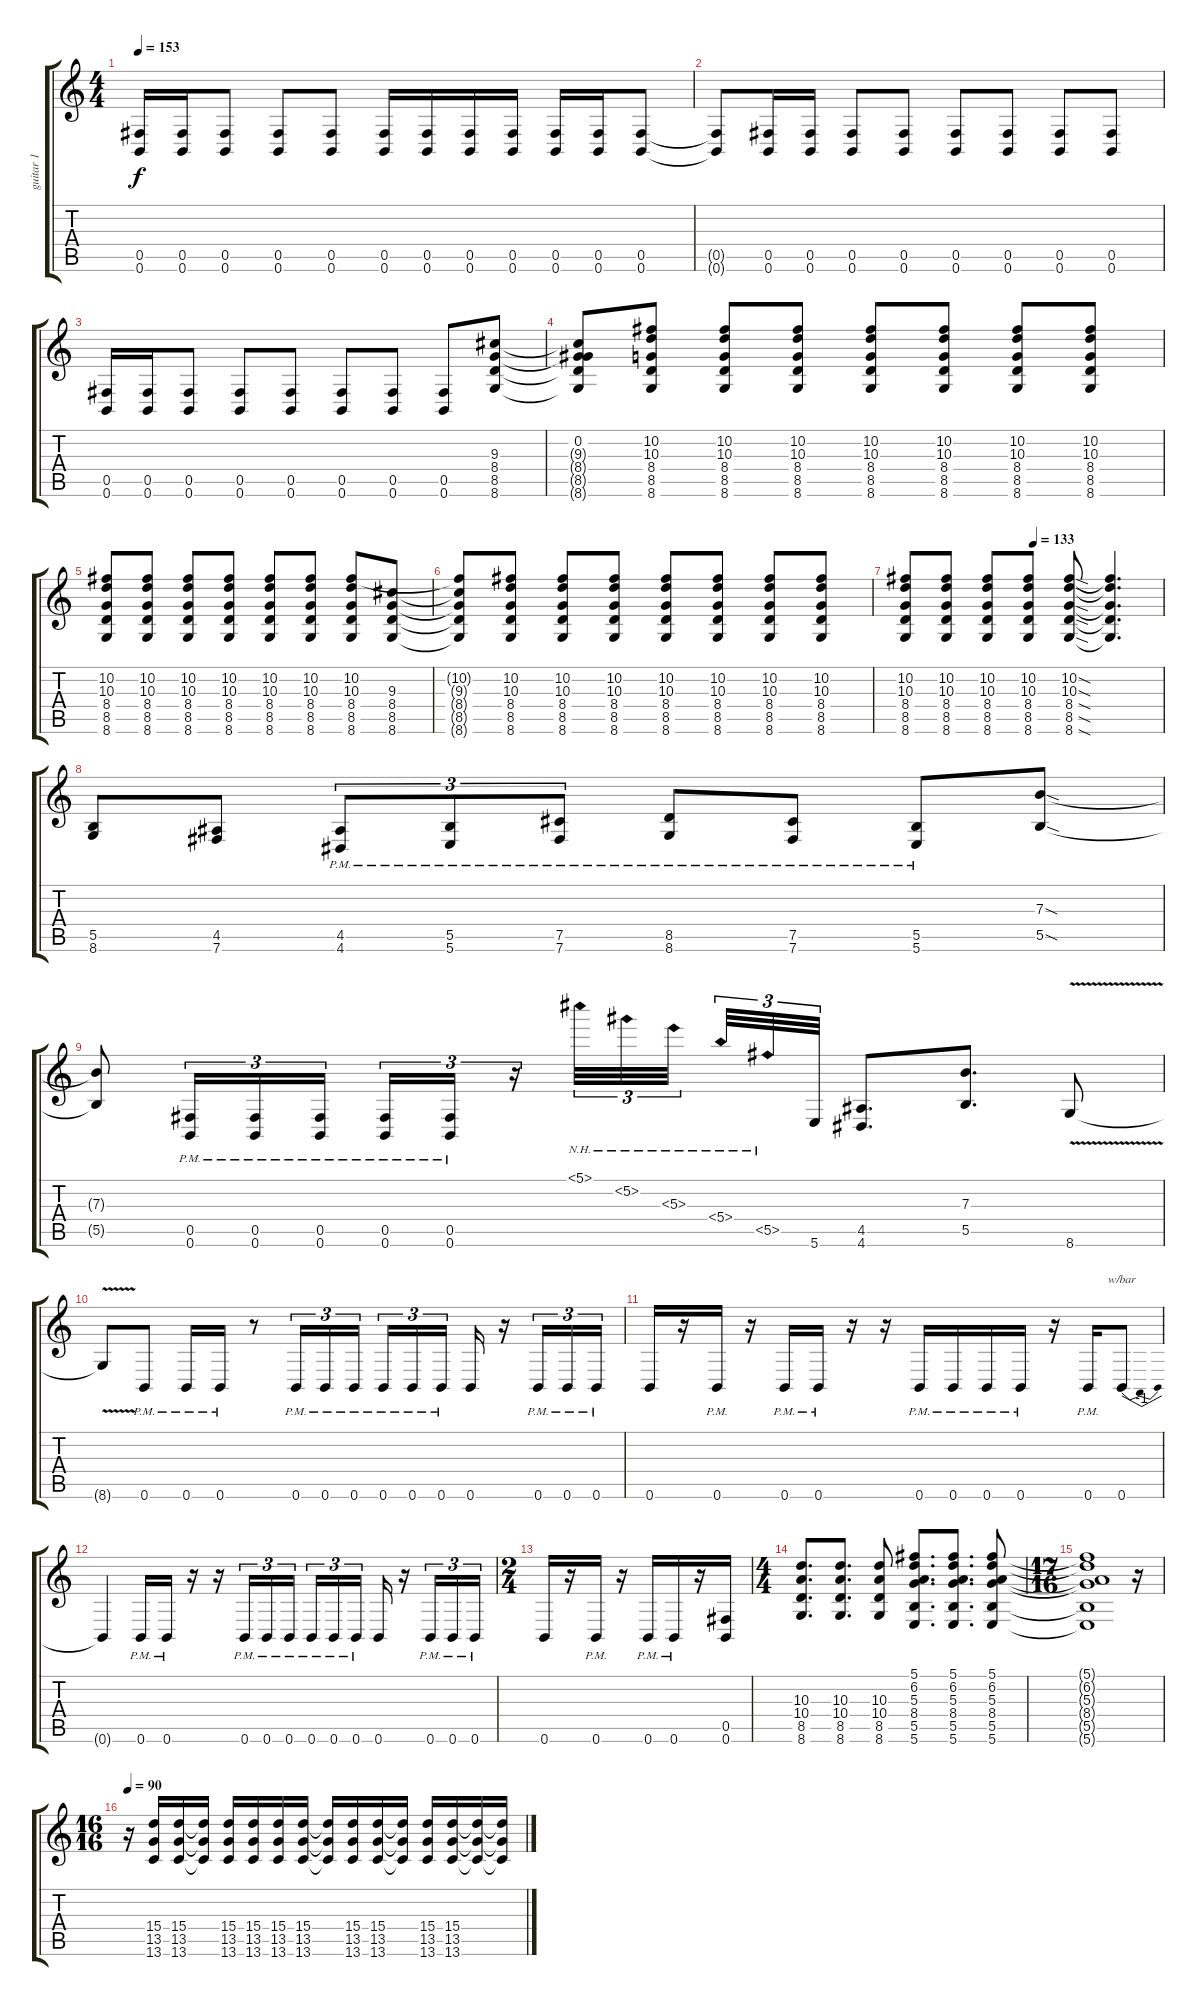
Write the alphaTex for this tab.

\track ("guitar 1" "guitar 1") {instrument distortionguitar}
\staff {score tabs}
\tuning (Db4 Ab3 E3 B2 Gb2 B1) {hide}
\ts (4 4)
\tempo 153
\clef g2
\ks c
(0.5 0.6).16{dy f} (0.5 0.6).16 (0.5 0.6).8 (0.5 0.6).8 (0.5 0.6).8 (0.5 0.6).16 (0.5 0.6).16 (0.5 0.6).16 (0.5 0.6).16 (0.5 0.6).16 (0.5 0.6).16 (0.5 0.6).8 |
(0.5{t} 0.6{t}).8 (0.5 0.6).16 (0.5 0.6).16 (0.5 0.6).8 (0.5 0.6).8 (0.5 0.6).8 (0.5 0.6).8 (0.5 0.6).8 (0.5 0.6).8 |
(0.5 0.6).16 (0.5 0.6).16 (0.5 0.6).8 (0.5 0.6).8 (0.5 0.6).8 (0.5 0.6).8 (0.5 0.6).8 (0.5 0.6).8 (9.3 8.4 8.5 8.6).8 |
(0.2 9.3{t} 8.4{t} 8.5{t} 8.6{t}).8 (10.2 10.3 8.4 8.5 8.6).8 (10.2 10.3 8.4 8.5 8.6).8 (10.2 10.3 8.4 8.5 8.6).8 (10.2 10.3 8.4 8.5 8.6).8 (10.2 10.3 8.4 8.5 8.6).8 (10.2 10.3 8.4 8.5 8.6).8 (10.2 10.3 8.4 8.5 8.6).8 |
(10.2 10.3 8.4 8.5 8.6).8 (10.2 10.3 8.4 8.5 8.6).8 (10.2 10.3 8.4 8.5 8.6).8 (10.2 10.3 8.4 8.5 8.6).8 (10.2 10.3 8.4 8.5 8.6).8 (10.2 10.3 8.4 8.5 8.6).8 (10.2 10.3 8.4 8.5 8.6).8 (9.3 8.4 8.5 8.6).8 |
(10.2{t} 9.3{t} 8.4{t} 8.5{t} 8.6{t}).8 (10.2 10.3 8.4 8.5 8.6).8 (10.2 10.3 8.4 8.5 8.6).8 (10.2 10.3 8.4 8.5 8.6).8 (10.2 10.3 8.4 8.5 8.6).8 (10.2 10.3 8.4 8.5 8.6).8 (10.2 10.3 8.4 8.5 8.6).8 (10.2 10.3 8.4 8.5 8.6).8 |
\tempo (133 0.5)
(10.2 10.3 8.4 8.5 8.6).8 (10.2 10.3 8.4 8.5 8.6).8 (10.2 10.3 8.4 8.5 8.6).8 (10.2 10.3 8.4 8.5 8.6).8 (10.2{sod} 10.3{sod} 8.4{sod} 8.5{sod} 8.6{sod}).8 (10.2{t} 10.3{t} 8.4{t} 8.5{t} 8.6{t}).4{d} |
(5.5 8.6).8 (4.5 7.6).8 (4.5 4.6{pm}).8{tu (3 2)} (5.5 5.6{pm}).8{tu (3 2)} (7.5 7.6{pm}).8{tu (3 2)} (8.5 8.6{pm}).8 (7.5 7.6{pm}).8 (5.5 5.6{pm}).8 (7.3{sod} 5.5{sod}).8 |
(7.3{t} 5.5{t}).8 (0.5 0.6{pm}).16{tu (3 2)} (0.5 0.6{pm}).16{tu (3 2)} (0.5 0.6{pm}).16{tu (3 2)} (0.5 0.6{pm}).16{tu (3 2)} (0.5 0.6{pm}).16{tu (3 2)} r.16{tu (3 2)} 5.1{nh}.32{tu (3 2)} 5.2{nh}.32{tu (3 2)} 5.3{nh}.32{tu (3 2) beam splitsecondary} 5.4{nh}.32{tu (3 2)} 5.5{nh}.32{tu (3 2)} 5.6.32{tu (3 2)} (4.5 4.6).8{d} (7.3 5.5).8{d} 8.6{v}.8 |
8.6{t}.8 0.6{pm}.8 0.6{pm}.16 0.6{pm}.16 r.8 0.6{pm}.16{tu (3 2)} 0.6{pm}.16{tu (3 2)} 0.6{pm}.16{tu (3 2) beam splitsecondary} 0.6{pm}.16{tu (3 2)} 0.6{pm}.16{tu (3 2)} 0.6{pm}.16{tu (3 2)} 0.6.16 r.16 0.6{pm}.16{tu (3 2)} 0.6{pm}.16{tu (3 2)} 0.6{pm}.16{tu (3 2)} |
0.6.16 r.16 0.6{pm}.16 r.16 0.6{pm}.16 0.6{pm}.16 r.16 r.16 0.6{pm}.16 0.6{pm}.16 0.6{pm}.16 0.6{pm}.16 r.16 0.6{pm}.16 0.6.8{tbe (dip default 0 0 30 -4 60 0)} |
0.6{t}.4 0.6{pm}.16 0.6{pm}.16 r.16 r.16 0.6{pm}.16{tu (3 2)} 0.6{pm}.16{tu (3 2)} 0.6{pm}.16{tu (3 2) beam splitsecondary} 0.6{pm}.16{tu (3 2)} 0.6{pm}.16{tu (3 2)} 0.6{pm}.16{tu (3 2)} 0.6.16 r.16 0.6{pm}.16{tu (3 2)} 0.6{pm}.16{tu (3 2)} 0.6{pm}.16{tu (3 2)} |
\ts (2 4)
0.6.16 r.16 0.6{pm}.16 r.16 0.6{pm}.16 0.6{pm}.16 r.16 (0.5 0.6).16 |
\ts (4 4)
(10.3 10.4 8.5 8.6).8{d} (10.3 10.4 8.5 8.6).8{d} (10.3 10.4 8.5 8.6).8 (5.1 6.2 5.3 8.4 5.5 5.6).8{d} (5.1 6.2 5.3 8.4 5.5 5.6).8{d} (5.1 6.2 5.3 8.4 5.5 5.6).8 |
\ts (17 16)
(5.1{t} 6.2{t} 5.3{t} 8.4{t} 5.5{t} 5.6{t}).1 r.16 |
\ts (16 16)
\tempo 90
r.16 (15.4 13.5 13.6).16 (15.4 13.5 13.6).16 (15.4{t} 13.5{t} 13.6{t}).16 (15.4 13.5 13.6).16 (15.4 13.5 13.6).16 (15.4 13.5 13.6).16 (15.4 13.5 13.6).16 (15.4{t} 13.5{t} 13.6{t}).16 (15.4 13.5 13.6).16 (15.4 13.5 13.6).16 (15.4{t} 13.5{t} 13.6{t}).16 (15.4 13.5 13.6).16 (15.4 13.5 13.6).16 (15.4{t} 13.5{t} 13.6{t}).16 (15.4{t} 13.5{t} 13.6{t}).16
